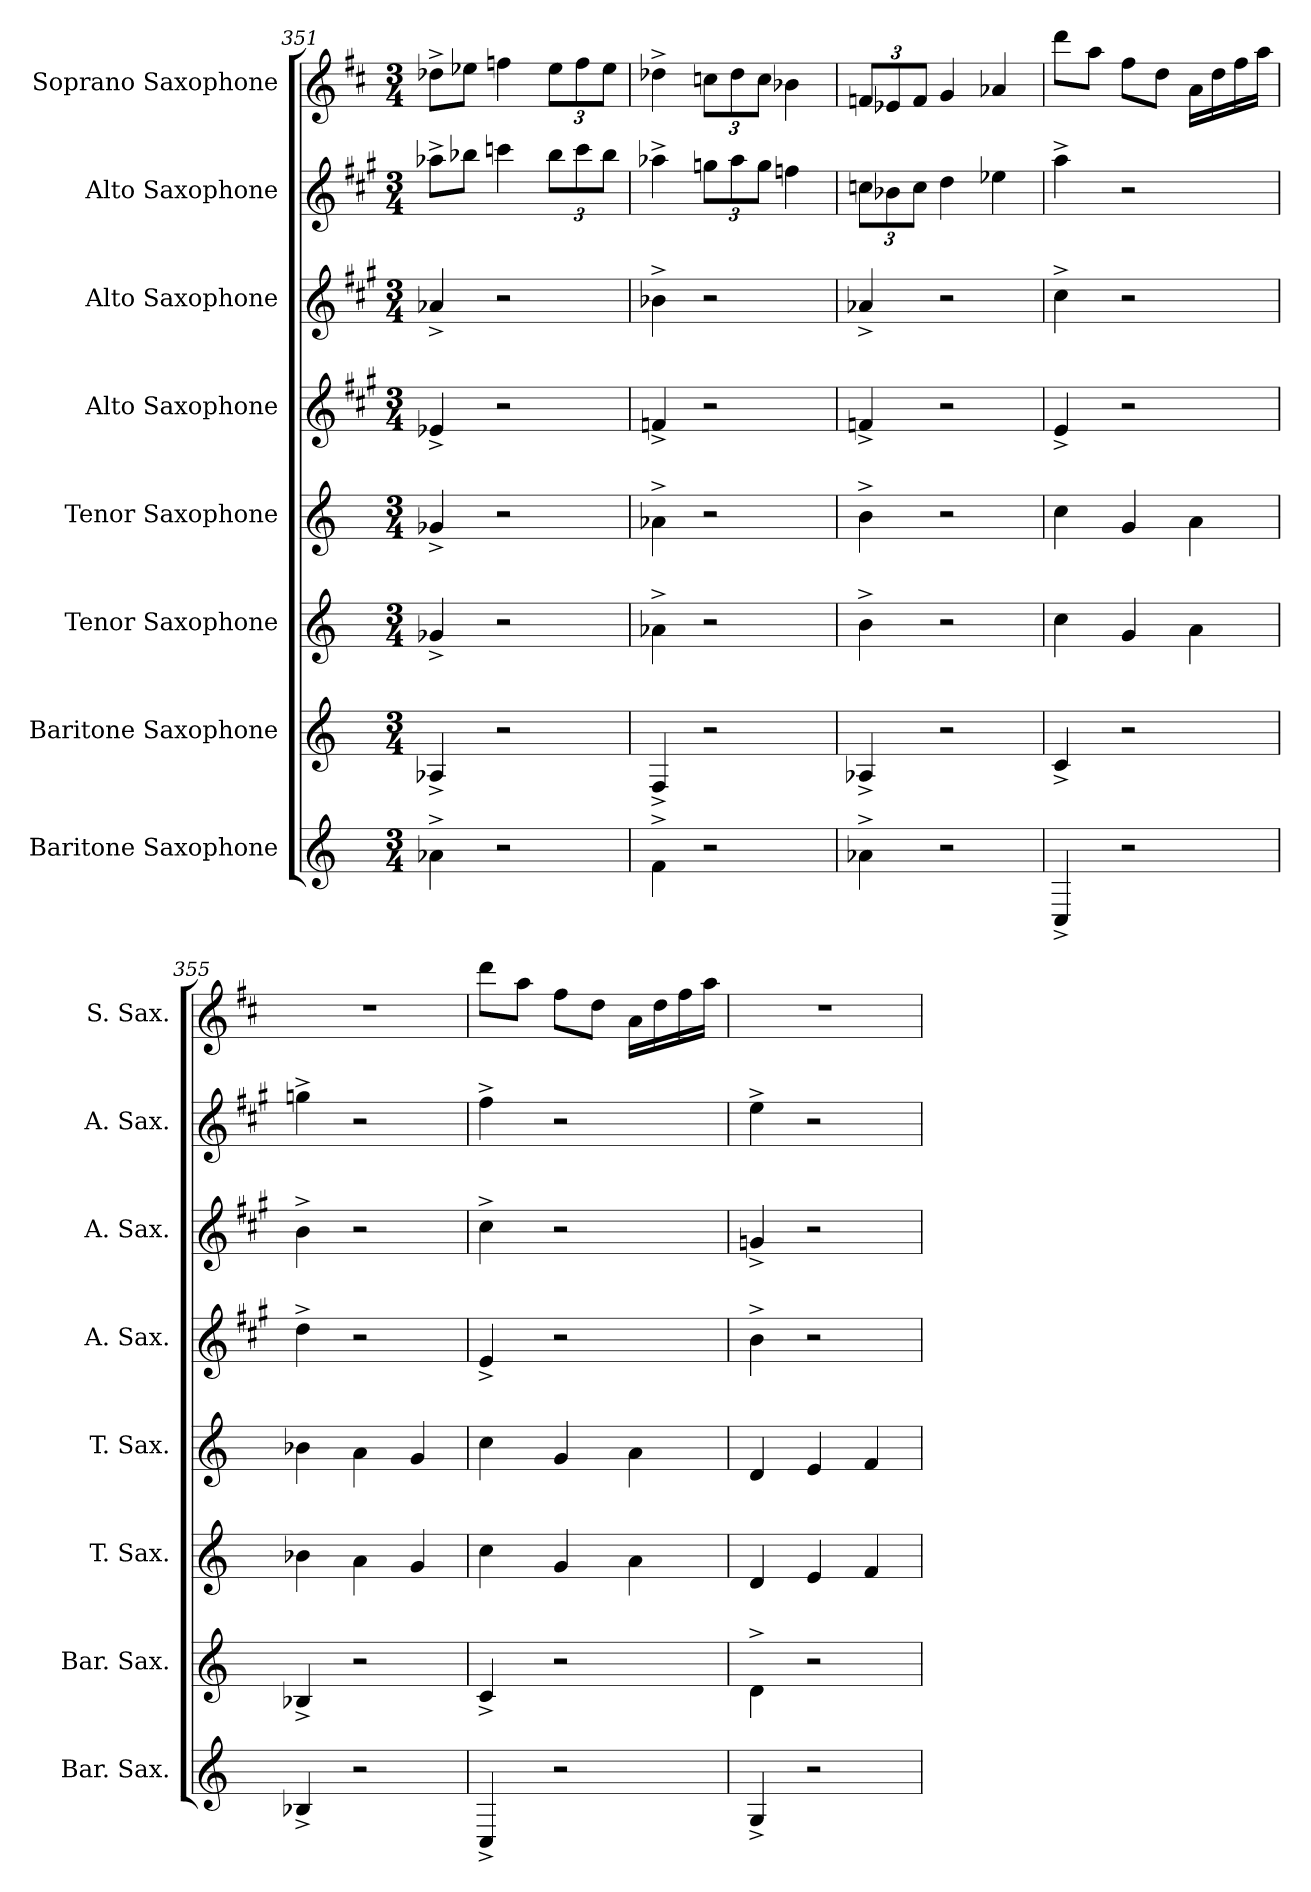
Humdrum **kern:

**kern	**kern	**kern	**kern	**kern	**kern	**kern	**kern
*part8	*part7	*part6	*part5	*part4	*part3	*part2	*part1
*staff8	*staff7	*staff6	*staff5	*staff4	*staff3	*staff2	*staff1
*I"Baritone Saxophone	*I"Baritone Saxophone	*I"Tenor Saxophone	*I"Tenor Saxophone	*I"Alto Saxophone	*I"Alto Saxophone	*I"Alto Saxophone	*I"Soprano Saxophone
*I'Bar. Sax.	*I'Bar. Sax.	*I'T. Sax.	*I'T. Sax.	*I'A. Sax.	*I'A. Sax.	*I'A. Sax.	*I'S. Sax.
*clefG2	*clefG2	*clefG2	*clefG2	*clefG2	*clefG2	*clefG2	*clefG2
*ITrd12c21	*ITrd12c21	*ITrd8c14	*ITrd8c14	*ITrd5c9	*ITrd5c9	*ITrd5c9	*ITrd1c2
*k[]	*k[]	*k[]	*k[]	*k[]	*k[]	*k[]	*k[]
*M3/4	*M3/4	*M3/4	*M3/4	*M3/4	*M3/4	*M3/4	*M3/4
=351	=351	=351	=351	=351	=351	=351	=351
4A-X^\	4AA-X^/	4G-X^/	4G-X^/	4G-X^/	4c-X^/	8cc-X^\L	8cc-X^\L
.	.	.	.	.	.	8dd-X\J	8dd-X\J
2r	2r	2r	2r	2r	2r	4ee-X\	4ee-X\
*	*	*	*	*	*	*Xbrackettup	*Xbrackettup
.	.	.	.	.	.	12dd-\L	12dd-\L
.	.	.	.	.	.	12ee-\	12ee-\
.	.	.	.	.	.	12dd-\J	12dd-\J
=352	=352	=352	=352	=352	=352	=352	=352
4F^\	4FF^/	4A-X^\	4A-X^\	4A-X^/	4d-X^\	4cc-X^\	4cc-X^\
2r	2r	2r	2r	2r	2r	12b-X\L	12b-X\L
.	.	.	.	.	.	12cc-\	12cc-\
.	.	.	.	.	.	12b-\J	12b-\J
.	.	.	.	.	.	4a-X\	4a-X\
=353	=353	=353	=353	=353	=353	=353	=353
4A-X^\	4AA-X^/	4B^\	4B^\	4A-X^/	4c-X^/	12e-X\L	12e-X/L
.	.	.	.	.	.	12d-X\	12d-X/
.	.	.	.	.	.	12e-\J	12e-/J
2r	2r	2r	2r	2r	2r	4f\	4f/
.	.	.	.	.	.	4g-X\	4g-X/
!!LO:PB:g=z
=354	=354	=354	=354	=354	=354	=354	=354
4CC^/	4C^/	4c\	4c\	4G^/	4e^\	4cc^\	8ccc\L
.	.	.	.	.	.	.	8gg\J
2r	2r	4G/	4G/	2r	2r	2r	8ee\L
.	.	.	.	.	.	.	8cc\J
.	.	4A\	4A\	.	.	.	16g\LL
.	.	.	.	.	.	.	16cc\
.	.	.	.	.	.	.	16ee\
.	.	.	.	.	.	.	16gg\JJ
=355	=355	=355	=355	=355	=355	=355	=355
4BB-X^/	4BB-X^/	4B-X\	4B-X\	4f^\	4d^\	4b-X^\	2.r
2r	2r	4A\	4A\	2r	2r	2r	.
.	.	4G/	4G/	.	.	.	.
=356	=356	=356	=356	=356	=356	=356	=356
4CC^/	4C^/	4c\	4c\	4G^/	4e^\	4a^\	8ccc\L
.	.	.	.	.	.	.	8gg\J
2r	2r	4G/	4G/	2r	2r	2r	8ee\L
.	.	.	.	.	.	.	8cc\J
.	.	4A\	4A\	.	.	.	16g\LL
.	.	.	.	.	.	.	16cc\
.	.	.	.	.	.	.	16ee\
.	.	.	.	.	.	.	16gg\JJ
=357	=357	=357	=357	=357	=357	=357	=357
4GG^/	4D^\	4D/	4D/	4d^\	4B-X^/	4g^\	2.r
2r	2r	4E/	4E/	2r	2r	2r	.
.	.	4F/	4F/	.	.	.	.
=	=	=	=	=	=	=	=
*-	*-	*-	*-	*-	*-	*-	*-
